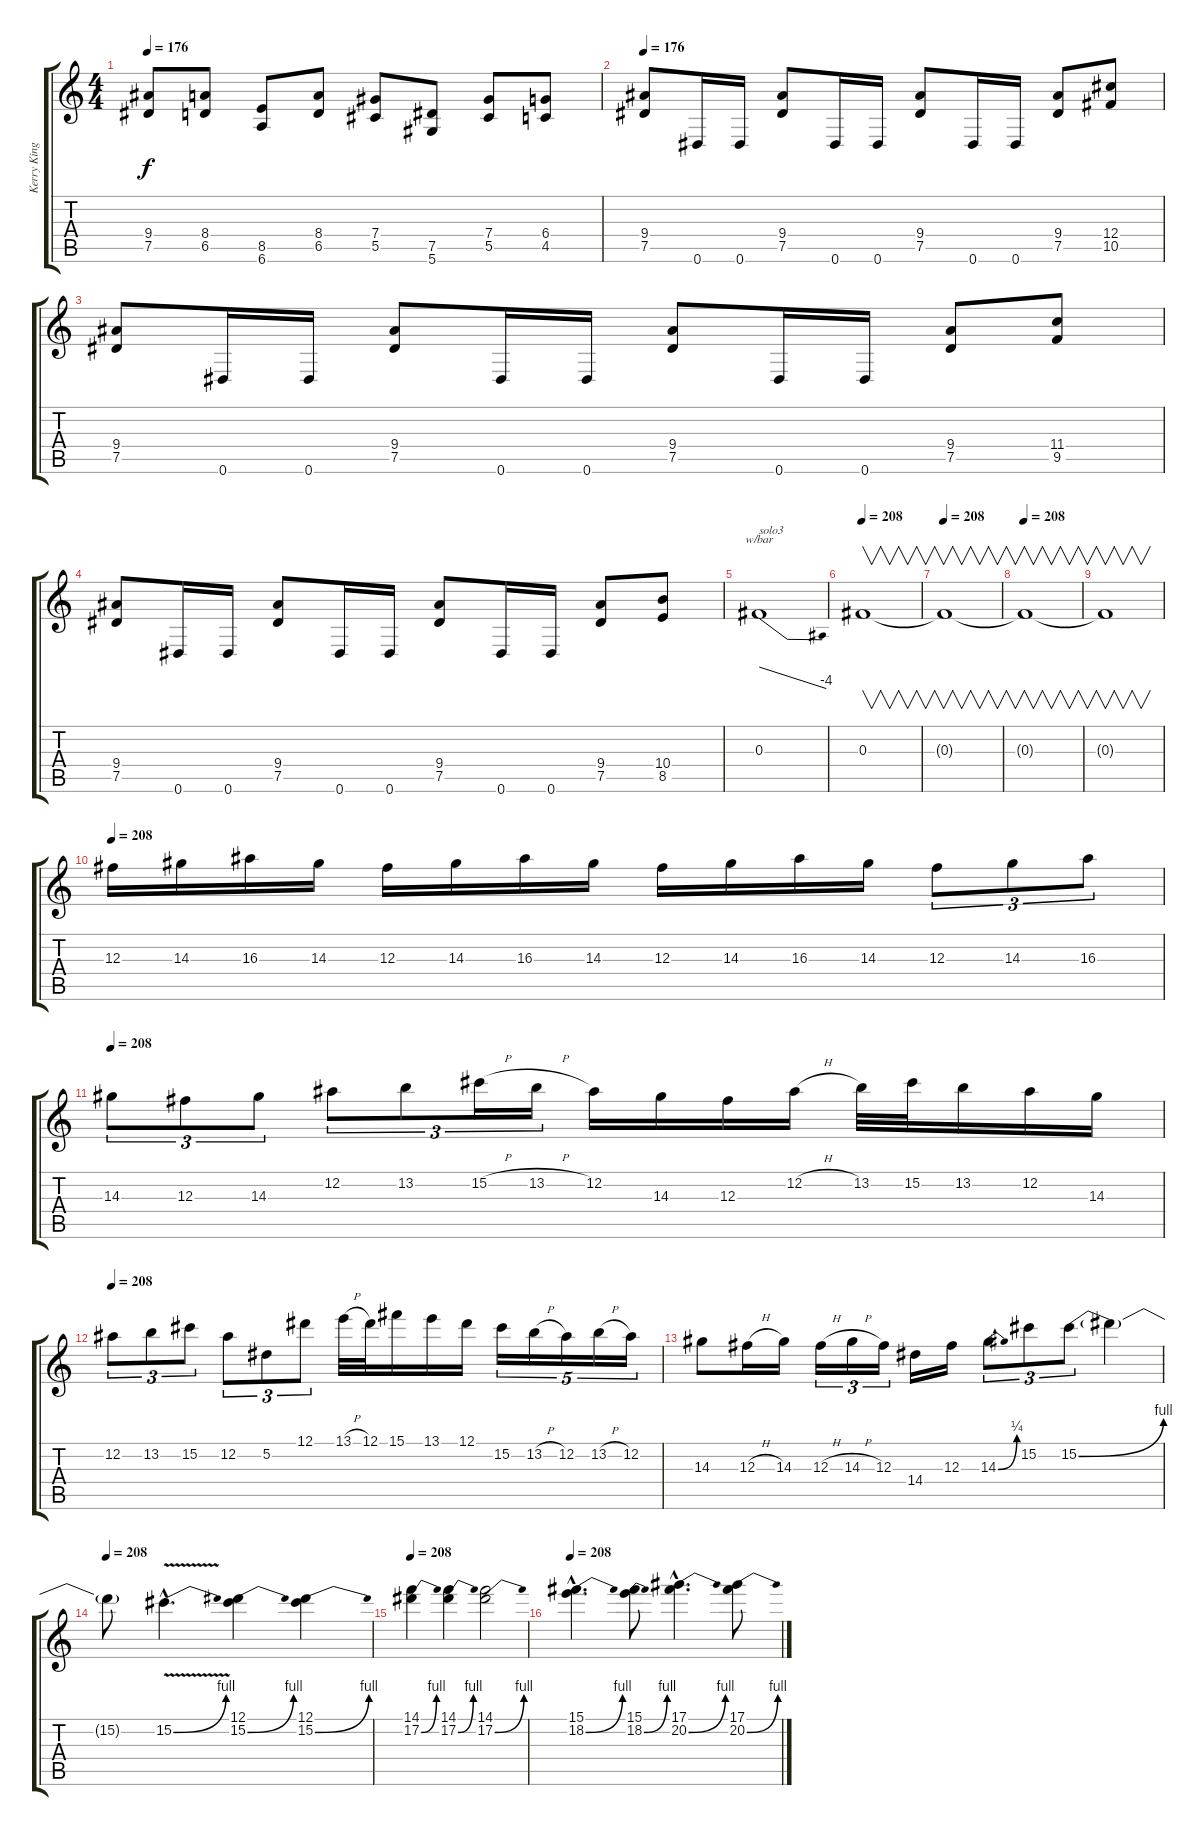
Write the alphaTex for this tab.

\track ("Kerry King" "Kerry King") {instrument distortionguitar}
\staff {score tabs}
\tuning (Eb4 Bb3 Gb3 Db3 Ab2 Eb2) {hide}
\ts (4 4)
\tempo 176
\clef g2
\ks c
(9.4 7.5).8{dy f} (8.4 6.5).8 (8.5 6.6).8 (8.4 6.5).8 (7.4 5.5).8 (7.5 5.6).8 (7.4 5.5).8 (6.4 4.5).8 |
\tempo 176
(9.4 7.5).8 0.6.16 0.6.16 (9.4 7.5).8 0.6.16 0.6.16 (9.4 7.5).8 0.6.16 0.6.16 (9.4 7.5).8 (12.4 10.5).8 |
(9.4 7.5).8 0.6.16 0.6.16 (9.4 7.5).8 0.6.16 0.6.16 (9.4 7.5).8 0.6.16 0.6.16 (9.4 7.5).8 (11.4 9.5).8 |
(9.4 7.5).8 0.6.16 0.6.16 (9.4 7.5).8 0.6.16 0.6.16 (9.4 7.5).8 0.6.16 0.6.16 (9.4 7.5).8 (10.4 8.5).8 |
0.3.1{tbe (dive default 0 0 60 -16) txt "solo3"} |
\tempo 208
0.3.1{v} |
\tempo 208
0.3{t}.1{v} |
\tempo 208
0.3{t}.1{v} |
0.3{t}.1{v} |
\tempo 208
12.3.16 14.3.16 16.3.16 14.3.16 12.3.16 14.3.16 16.3.16 14.3.16 12.3.16 14.3.16 16.3.16 14.3.16 12.3.8{tu (3 2)} 14.3.8{tu (3 2)} 16.3.8{tu (3 2)} |
\tempo 208
14.3.8{tu (3 2)} 12.3.8{tu (3 2)} 14.3.8{tu (3 2)} 12.2.8{tu (3 2)} 13.2.8{tu (3 2)} 15.2{h}.16{tu (3 2)} 13.2{h}.16{tu (3 2)} 12.2.16 14.3.16 12.3.16 12.2{h}.16 13.2.32 15.2.32 13.2.16 12.2.16 14.3.16 |
\tempo 208
12.2.8{tu (3 2)} 13.2.8{tu (3 2)} 15.2.8{tu (3 2)} 12.2.8{tu (3 2)} 5.2.8{tu (3 2)} 12.1.8{tu (3 2)} 13.1{h}.32 12.1.32 15.1.16 13.1.16 12.1.16 15.2.16{tu (5 4)} 13.2{h}.16{tu (5 4)} 12.2.16{tu (5 4)} 13.2{h}.16{tu (5 4)} 12.2.16{tu (5 4)} |
14.3.8 12.3{h}.16 14.3.16 12.3{h}.16{tu (3 2)} 14.3{h}.16{tu (3 2)} 12.3.16{tu (3 2)} 14.4.16 12.3.16 14.3{be (bend 0 0 60 1)}.8{tu (3 2)} 15.2.8{tu (3 2)} 15.2{be (bend 0 0 60 4)}.8{tu (3 2)} 15.2{t}.4 |
\tempo 208
15.2{t}.8 15.2{be (bend 0 0 60 4) v hac}.4{d} (12.1 15.2{be (bend 0 0 60 4)}).4 (12.1 15.2{be (bend 0 0 60 4)}).4 |
\tempo 208
(14.1 17.2{be (bend 0 0 60 4)}).4 (14.1 17.2{be (bend 0 0 60 4)}).4 (14.1 17.2{be (bend 0 0 60 4)}).2 |
\tempo 208
(15.1{hac} 18.2{be (bend 0 0 60 4) hac}).4{d} (15.1 18.2{be (bend 0 0 60 4)}).8 (17.1{hac} 20.2{be (bend 0 0 60 4) hac}).4{d} (17.1 20.2{be (bend 0 0 60 4)}).8
